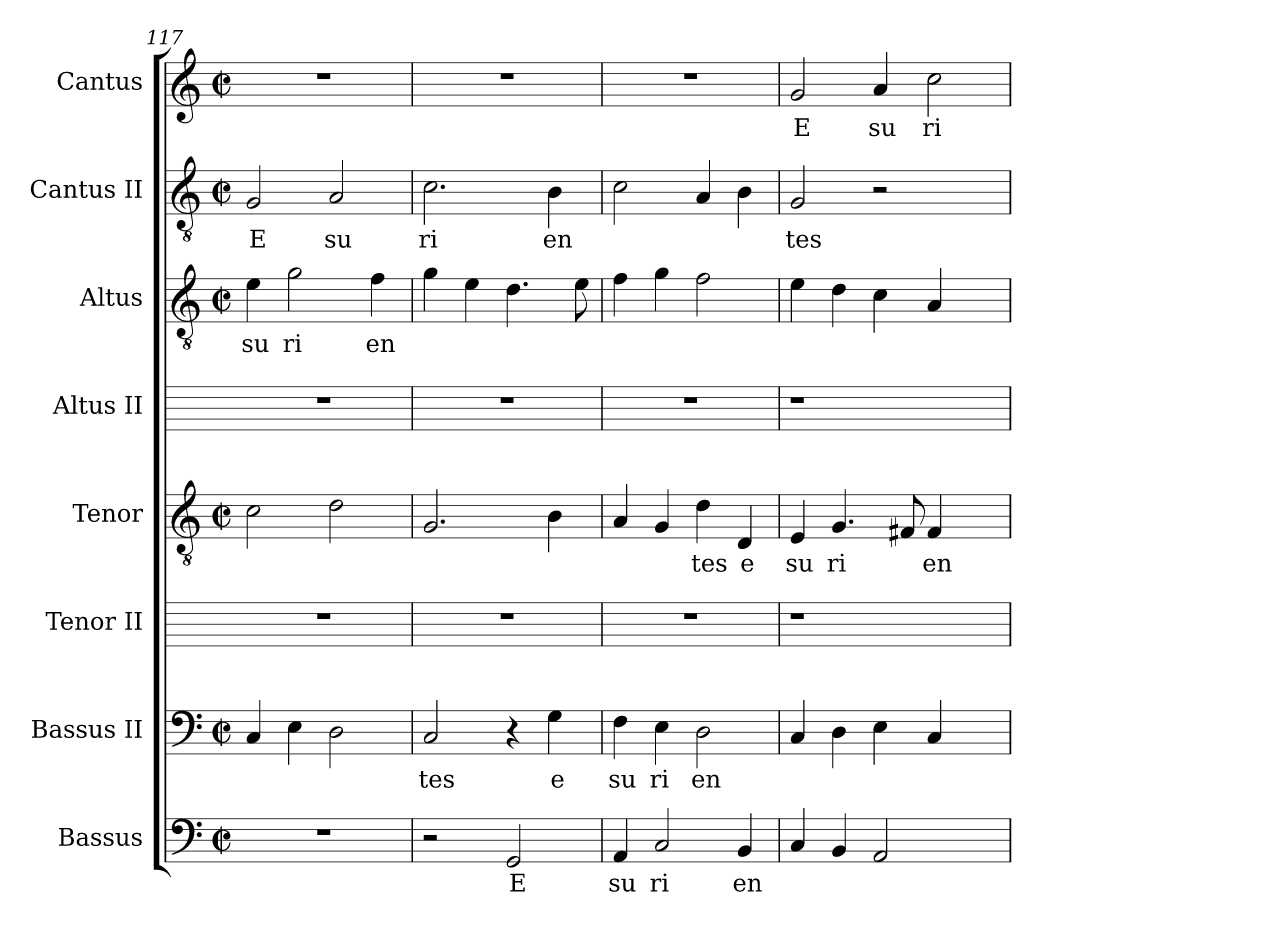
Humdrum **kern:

**kern	**text	**kern	**text	**kern	**kern	**text	**kern	**kern	**text	**kern	**text	**kern	**text
*part8	*part8	*part7	*part7	*part6	*part5	*part5	*part4	*part3	*part3	*part2	*part2	*part1	*part1
*staff8	*staff8	*staff7	*staff7	*staff6	*staff5	*staff5	*staff4	*staff3	*staff3	*staff2	*staff2	*staff1	*staff1
*I"Bassus	*	*I"Bassus II	*	*I"Tenor II	*I"Tenor	*	*I"Altus II	*I"Altus	*	*I"Cantus II	*	*I"Cantus	*
*I'Bassus	*	*I'Bassus II	*	*	*I'Tenor	*	*I'Altus II	*I'Altus	*	*I'Cantus II	*	*I'Cantus	*
*clefF4	*	*clefF4	*	*	*clefGv2	*	*	*clefGv2	*	*clefGv2	*	*clefG2	*
*M2/2	*	*M2/2	*	*	*M2/2	*	*	*M2/2	*	*M2/2	*	*M2/2	*
*met(c|)	*	*met(c|)	*	*	*met(c|)	*	*	*met(c|)	*	*met(c|)	*	*met(c|)	*
=117	=117	=117	=117	=117	=117	=117	=117	=117	=117	=117	=117	=117	=117
!	!	!	!	!	!	!	!	!	!LO:LY:b:cj	!	!LO:LY:b:cj	!	!
1r	.	4C/	.	1r	2c\	.	1r	4e\	su	2G/	E	1r	.
!	!	!	!	!	!	!	!	!	!LO:LY:b:cj	!	!	!	!
.	.	4E\	.	.	.	.	.	2g\	ri	.	.	.	.
!	!	!	!	!	!	!	!	!	!	!	!LO:LY:b:cj	!	!
.	.	2D\	.	.	2d\	.	.	.	.	2A/	su	.	.
!	!	!	!	!	!	!	!	!	!LO:LY:b:cj	!	!	!	!
.	.	.	.	.	.	.	.	4f\	en	.	.	.	.
=118	=118	=118	=118	=118	=118	=118	=118	=118	=118	=118	=118	=118	=118
!	!	!	!LO:LY:b:cj	!	!	!	!	!	!	!	!LO:LY:b:cj	!	!
2r	.	2C/	tes	1r	2.G/	.	1r	4g\	.	2.c\	ri	1r	.
.	.	.	.	.	.	.	.	4e\	.	.	.	.	.
!	!LO:LY:b:cj	!	!	!	!	!	!	!	!	!	!	!	!
2GG/	E	4r	.	.	.	.	.	4.d\	.	.	.	.	.
!	!	!	!LO:LY:b:cj	!	!	!	!	!	!	!	!LO:LY:b:cj	!	!
.	.	4G\	e	.	4B\	.	.	.	.	4B\	en	.	.
.	.	.	.	.	.	.	.	8e\	.	.	.	.	.
=119	=119	=119	=119	=119	=119	=119	=119	=119	=119	=119	=119	=119	=119
!	!LO:LY:b:cj	!	!LO:LY:b:cj	!	!	!	!	!	!	!	!	!	!
4AA/	su	4F\	su	1r	4A/	.	1r	4f\	.	2c\	.	1r	.
!	!LO:LY:b:cj	!	!LO:LY:b:cj	!	!	!	!	!	!	!	!	!	!
2C/	ri	4E\	ri	.	4G/	.	.	4g\	.	.	.	.	.
!	!	!	!LO:LY:b:cj	!	!	!LO:LY:b:cj	!	!	!	!	!	!	!
.	.	2D\	en	.	4d\	tes	.	2f\	.	4A/	.	.	.
!	!LO:LY:b:cj	!	!	!	!	!LO:LY:b:cj	!	!	!	!	!	!	!
4BB/	en	.	.	.	4D/	e	.	.	.	4B\	.	.	.
=120	=120	=120	=120	=120	=120	=120	=120	=120	=120	=120	=120	=120	=120
!	!	!	!	!	!	!LO:LY:b:cj	!	!	!	!	!LO:LY:b:cj	!	!LO:LY:b:cj
4C/	.	4C/	.	1r	4E/	su	1r	4e\	.	2G/	tes	2g/	E
!	!	!	!	!	!	!LO:LY:b:cj	!	!	!	!	!	!	!
4BB/	.	4D\	.	.	4.G/	ri	.	4d\	.	.	.	.	.
!	!	!	!	!	!	!	!	!	!	!	!	!	!LO:LY:b:cj
2AA/	.	4E\	.	.	.	.	.	4c\	.	2r	.	4a/	su
.	.	.	.	.	8F#/	.	.	.	.	.	.	.	.
!	!	!	!	!	!	!LO:LY:b:cj	!	!	!	!	!	!	!LO:LY:b:cj
.	.	4C/	.	.	4F#/	en	.	4A/	.	.	.	2cc\	ri
4ryy	.	4ryy	.	4ryy	4ryy	.	4ryy	4ryy	.	4ryy	.	.	.
=	=	=	=	=	=	=	=	=	=	=	=	=	=
*-	*-	*-	*-	*-	*-	*-	*-	*-	*-	*-	*-	*-	*-
